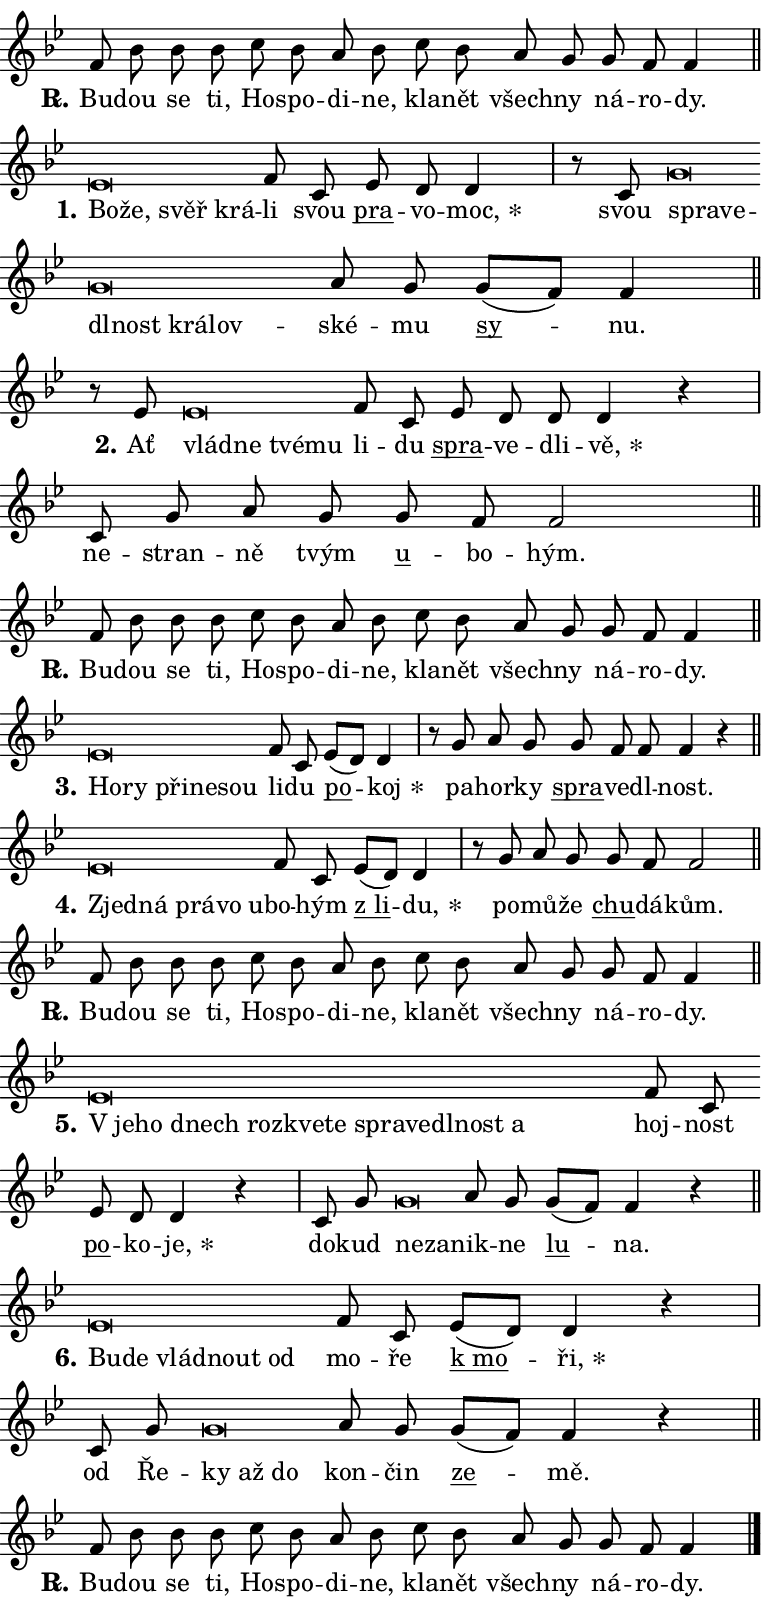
\version "2.24.0"
\header { tagline = "" }
\paper {
  indent = 0\cm
  top-margin = 0\cm
  right-margin = 0.13\cm % to fit lyric hyphens
  bottom-margin = 0\cm
  left-margin = 0\cm
  paper-width = 13\cm
  page-breaking = #ly:one-page-breaking
  system-system-spacing.basic-distance = #11
  score-system-spacing.basic-distance = #11
  ragged-last = ##f
}


%% Author: Thomas Morley
%% https://lists.gnu.org/archive/html/lilypond-user/2020-05/msg00002.html
#(define (line-position grob)
"Returns position of @var[grob} in current system:
   @code{'start}, if at first time-step
   @code{'end}, if at last time-step
   @code{'middle} otherwise
"
  (let* ((col (ly:item-get-column grob))
         (ln (ly:grob-object col 'left-neighbor))
         (rn (ly:grob-object col 'right-neighbor))
         (col-to-check-left (if (ly:grob? ln) ln col))
         (col-to-check-right (if (ly:grob? rn) rn col))
         (break-dir-left
           (and
             (ly:grob-property col-to-check-left 'non-musical #f)
             (ly:item-break-dir col-to-check-left)))
         (break-dir-right
           (and
             (ly:grob-property col-to-check-right 'non-musical #f)
             (ly:item-break-dir col-to-check-right))))
        (cond ((eqv? 1 break-dir-left) 'start)
              ((eqv? -1 break-dir-right) 'end)
              (else 'middle))))

#(define (tranparent-at-line-position vctor)
  (lambda (grob)
  "Relying on @code{line-position} select the relevant enry from @var{vctor}.
Used to determine transparency,"
    (case (line-position grob)
      ((end) (not (vector-ref vctor 0)))
      ((middle) (not (vector-ref vctor 1)))
      ((start) (not (vector-ref vctor 2))))))

noteHeadBreakVisibility =
#(define-music-function (break-visibility)(vector?)
"Makes @code{NoteHead}s transparent relying on @var{break-visibility}"
#{
  \override NoteHead.transparent =
    #(tranparent-at-line-position break-visibility)
#})

#(define delete-ledgers-for-transparent-note-heads
  (lambda (grob)
    "Reads whether a @code{NoteHead} is transparent.
If so this @code{NoteHead} is removed from @code{'note-heads} from
@var{grob}, which is supposed to be @code{LedgerLineSpanner}.
As a result ledgers are not printed for this @code{NoteHead}"
    (let* ((nhds-array (ly:grob-object grob 'note-heads))
           (nhds-list
             (if (ly:grob-array? nhds-array)
                 (ly:grob-array->list nhds-array)
                 '()))
           ;; Relies on the transparent-property being done before
           ;; Staff.LedgerLineSpanner.after-line-breaking is executed.
           ;; This is fragile ...
           (to-keep
             (remove
               (lambda (nhd)
                 (ly:grob-property nhd 'transparent #f))
               nhds-list)))
      ;; TODO find a better method to iterate over grob-arrays, similiar
      ;; to filter/remove etc for lists
      ;; For now rebuilt from scratch
      (set! (ly:grob-object grob 'note-heads)  '())
      (for-each
        (lambda (nhd)
          (ly:pointer-group-interface::add-grob grob 'note-heads nhd))
        to-keep))))

squashNotes = {
  \override NoteHead.X-extent = #'(-0.2 . 0.2)
  \override NoteHead.Y-extent = #'(-0.75 . 0)
  \override NoteHead.stencil =
    #(lambda (grob)
       (let ((pos (ly:grob-property grob 'staff-position)))
         (begin
           (if (< pos -7) (display "ERROR: Lower brevis then expected\n") (display ""))
           (if (<= pos -6) ly:text-interface::print ly:note-head::print))))
}
unSquashNotes = {
  \revert NoteHead.X-extent
  \revert NoteHead.Y-extent
  \revert NoteHead.stencil
}

hideNotes = \noteHeadBreakVisibility #begin-of-line-visible
unHideNotes = \noteHeadBreakVisibility #all-visible

% work-around for resetting accidentals
% https://lilypond.org/doc/v2.23/Documentation/notation/displaying-rhythms#unmetered-music
cadenzaMeasure = {
  \cadenzaOff
  \partial 1024 s1024
  \cadenzaOn
}

#(define-markup-command (accent layout props text) (markup?)
  "Underline accented syllable"
  (interpret-markup layout props
    #{\markup \override #'(offset . 4.3) \underline { #text }#}))

responsum = \markup \concat {
  "R" \hspace #-1.05 \path #0.1 #'((moveto 0 0.07) (lineto 0.9 0.8)) \hspace #0.05 "."
}

spaceSize = #0.6828661417322834 % exact space size for TeX Gyre Schola

\layout {
  \context {
    \Staff
    \remove "Time_signature_engraver"
    \override LedgerLineSpanner.after-line-breaking = #delete-ledgers-for-transparent-note-heads
  }
  \context {
    \Lyrics {
      \override LyricSpace.minimum-distance = \spaceSize
      \override LyricText.font-name = #"TeX Gyre Schola"
      \override LyricText.font-size = 1
      \override StanzaNumber.font-name = #"TeX Gyre Schola Bold"
      \override StanzaNumber.font-size = 1
    }
  }
  \context {
    \Score 
    \override NoteHead.text =
      #(lambda (grob) 
        (let ((pos (ly:grob-property grob 'staff-position)))
          #{\markup {
            \combine
              \halign #-0.55 \raise #(if (= pos -6) 0 0.5) \override #'(thickness . 2) \draw-line #'(3.2 . 0)
              \musicglyph "noteheads.sM1"
          }#}))
  }
}

% magnetic-lyrics.ily
%
%   written by
%     Jean Abou Samra <jean@abou-samra.fr>
%     Werner Lemberg <wl@gnu.org>
%
%   adapted by
%     Jiri Hon <jiri.hon@gmail.com>
%
% Version 2022-Apr-15

% https://www.mail-archive.com/lilypond-user@gnu.org/msg149350.html

#(define (Left_hyphen_pointer_engraver context)
   "Collect syllable-hyphen-syllable occurrences in lyrics and store
them in properties.  This engraver only looks to the left.  For
example, if the lyrics input is @code{foo -- bar}, it does the
following.

@itemize @bullet
@item
Set the @code{text} property of the @code{LyricHyphen} grob between
@q{foo} and @q{bar} to @code{foo}.

@item
Set the @code{left-hyphen} property of the @code{LyricText} grob with
text @q{foo} to the @code{LyricHyphen} grob between @q{foo} and
@q{bar}.
@end itemize

Use this auxiliary engraver in combination with the
@code{lyric-@/text::@/apply-@/magnetic-@/offset!} hook."
   (let ((hyphen #f)
         (text #f))
     (make-engraver
      (acknowledgers
       ((lyric-syllable-interface engraver grob source-engraver)
        (set! text grob)))
      (end-acknowledgers
       ((lyric-hyphen-interface engraver grob source-engraver)
        ;(when (not (grob::has-interface grob 'lyric-space-interface))
          (set! hyphen grob)));)
      ((stop-translation-timestep engraver)
       (when (and text hyphen)
         (ly:grob-set-object! text 'left-hyphen hyphen))
       (set! text #f)
       (set! hyphen #f)))))

#(define (lyric-text::apply-magnetic-offset! grob)
   "If the space between two syllables is less than the value in
property @code{LyricText@/.details@/.squash-threshold}, move the right
syllable to the left so that it gets concatenated with the left
syllable.

Use this function as a hook for
@code{LyricText@/.after-@/line-@/breaking} if the
@code{Left_@/hyphen_@/pointer_@/engraver} is active."
   (let ((hyphen (ly:grob-object grob 'left-hyphen #f)))
     (when hyphen
       (let ((left-text (ly:spanner-bound hyphen LEFT)))
         (when (grob::has-interface left-text 'lyric-syllable-interface)
           (let* ((common (ly:grob-common-refpoint grob left-text X))
                  (this-x-ext (ly:grob-extent grob common X))
                  (left-x-ext
                   (begin
                     ;; Trigger magnetism for left-text.
                     (ly:grob-property left-text 'after-line-breaking)
                     (ly:grob-extent left-text common X)))
                  ;; `delta` is the gap width between two syllables.
                  (delta (- (interval-start this-x-ext)
                            (interval-end left-x-ext)))
                  (details (ly:grob-property grob 'details))
                  (threshold (assoc-get 'squash-threshold details 0.2)))
             (when (< delta threshold)
               (let* (;; We have to manipulate the input text so that
                      ;; ligatures crossing syllable boundaries are not
                      ;; disabled.  For languages based on the Latin
                      ;; script this is essentially a beautification.
                      ;; However, for non-Western scripts it can be a
                      ;; necessity.
                      (lt (ly:grob-property left-text 'text))
                      (rt (ly:grob-property grob 'text))
                      (is-space (grob::has-interface hyphen 'lyric-space-interface))
                      (space (if is-space " " ""))
                      (extra-delta (if is-space spaceSize 0))
                      ;; Append new syllable.
                      (ltrt-space (if (and (string? lt) (string? rt))
                                (string-append lt space rt)
                                (make-concat-markup (list lt space rt))))
                      ;; Right-align `ltrt` to the right side.
                      (ltrt-space-markup (grob-interpret-markup
                               grob
                               (make-translate-markup
                                (cons (interval-length this-x-ext) 0)
                                (make-right-align-markup ltrt-space)))))
                 (begin
                   ;; Don't print `left-text`.
                   (ly:grob-set-property! left-text 'stencil #f)
                   ;; Set text and stencil (which holds all collected
                   ;; syllables so far) and shift it to the left.
                   (ly:grob-set-property! grob 'text ltrt-space)
                   (ly:grob-set-property! grob 'stencil ltrt-space-markup)
                   (ly:grob-translate-axis! grob (- (- delta extra-delta)) X))))))))))


#(define (lyric-hyphen::displace-bounds-first grob)
   ;; Make very sure this callback isn't triggered too early.
   (let ((left (ly:spanner-bound grob LEFT))
         (right (ly:spanner-bound grob RIGHT)))
     (ly:grob-property left 'after-line-breaking)
     (ly:grob-property right 'after-line-breaking)
     (ly:lyric-hyphen::print grob)))

squashThreshold = #0.4

\layout {
  \context {
    \Lyrics
    \consists #Left_hyphen_pointer_engraver
    \override LyricText.after-line-breaking =
      #lyric-text::apply-magnetic-offset!
    \override LyricHyphen.stencil = #lyric-hyphen::displace-bounds-first
    \override LyricText.details.squash-threshold = \squashThreshold
    \override LyricHyphen.minimum-distance = 0
    \override LyricHyphen.minimum-length = \squashThreshold
  }
}

squashText = \override LyricText.details.squash-threshold = 9999
unSquashText = \override LyricText.details.squash-threshold = \squashThreshold

leftText = \override LyricText.self-alignment-X = #LEFT
unLeftText = \revert LyricText.self-alignment-X

starOffset = #(lambda (grob) 
                (let ((x_offset (ly:self-alignment-interface::aligned-on-x-parent grob)))
                  (if (= x_offset 0) 0 (+ x_offset 1.2))))

star = #(define-music-function (syllable)(string?)
"Append star separator at the end of a syllable"
#{
  \once \override LyricText.X-offset = #starOffset
  \lyricmode { \markup {
    #syllable
    \override #'((font-name . "TeX Gyre Schola Bold")) \hspace #0.2 \lower #0.65 \larger "*"
  } }
#})

starAccent = #(define-music-function (syllable)(string?)
"Append star separator at the end of a syllable and make accent"
#{
  \once \override LyricText.X-offset = #starOffset
  \lyricmode { \markup {
    \accent #syllable
    \override #'((font-name . "TeX Gyre Schola Bold")) \hspace #0.2 \lower #0.65 \larger "*"
  } }
#})

breath = #(define-music-function (syllable)(string?)
"Append breathing indicator at the end of a syllable"
#{
  \lyricmode { \markup { #syllable "+" } }
#})

optionalBreath = #(define-music-function (syllable)(string?)
"Append optional breathing indicator at the end of a syllable"
#{
  \lyricmode { \markup { #syllable "(+)" } }
#})


\score {
    <<
        \new Voice = "melody" { \cadenzaOn \key bes \major \relative { f'8 bes bes bes \bar "" c bes a bes \bar "" c bes a g \bar "" g f f4 \cadenzaMeasure \bar "||" \break } }
        \new Lyrics \lyricsto "melody" { \lyricmode { \set stanza = \responsum
Bu -- dou se ti, Ho -- spo -- di -- ne, kla -- nět všech -- ny ná -- ro -- dy. } }
    >>
    \layout {}
}

\score {
    <<
        \new Voice = "melody" { \cadenzaOn \key bes \major \relative { \squashNotes es'\breve*1/16 \hideNotes \breve*1/16 \bar "" \breve*1/16 \breve*1/16 \bar "" \unHideNotes \unSquashNotes f8 c \bar "" es d d4 \cadenzaMeasure \bar "|" r8 c \squashNotes g'\breve*1/16 \hideNotes \breve*1/16 \bar "" \breve*1/16 \bar "" \breve*1/16 \bar "" \breve*1/16 \breve*1/16 \bar "" \unHideNotes \unSquashNotes a8 g \bar "" g[( f)] f4 \cadenzaMeasure \bar "||" \break } }
        \new Lyrics \lyricsto "melody" { \lyricmode { \set stanza = "1."
\leftText Bo -- \squashText že, svěř krá -- \unLeftText \unSquashText li svou \markup \accent pra -- vo -- \star moc, svou \leftText spra -- \squashText ve -- dl -- nost krá -- lov -- \unLeftText \unSquashText ské -- mu \markup \accent sy -- nu. } }
    >>
    \layout {}
}

\score {
    <<
        \new Voice = "melody" { \cadenzaOn \key bes \major \relative { r8 es'8 \squashNotes es\breve*1/16 \hideNotes \breve*1/16 \bar "" \breve*1/16 \breve*1/16 \bar "" \unHideNotes \unSquashNotes f8 c \bar "" es d d d4 r \cadenzaMeasure \bar "|" c8 g' a g \bar "" g f f2 \cadenzaMeasure \bar "||" \break } }
        \new Lyrics \lyricsto "melody" { \lyricmode { \set stanza = "2."
Ať \leftText vlád -- \squashText ne tvé -- mu \unLeftText \unSquashText li -- du \markup \accent spra -- ve -- dli -- \star vě, ne -- stran -- ně tvým \markup \accent u -- bo -- hým. } }
    >>
    \layout {}
}

\score {
    <<
        \new Voice = "melody" { \cadenzaOn \key bes \major \relative { f'8 bes bes bes \bar "" c bes a bes \bar "" c bes a g \bar "" g f f4 \cadenzaMeasure \bar "||" \break } }
        \new Lyrics \lyricsto "melody" { \lyricmode { \set stanza = \responsum
Bu -- dou se ti, Ho -- spo -- di -- ne, kla -- nět všech -- ny ná -- ro -- dy. } }
    >>
    \layout {}
}

\score {
    <<
        \new Voice = "melody" { \cadenzaOn \key bes \major \relative { \squashNotes es'\breve*1/16 \hideNotes \breve*1/16 \bar "" \breve*1/16 \bar "" \breve*1/16 \breve*1/16 \bar "" \unHideNotes \unSquashNotes f8 c \bar "" es[( d)] d4 \cadenzaMeasure \bar "|" r8 g a g \bar "" g f f f4 r \cadenzaMeasure \bar "||" \break } }
        \new Lyrics \lyricsto "melody" { \lyricmode { \set stanza = "3."
\leftText Ho -- \squashText ry při -- ne -- sou \unLeftText \unSquashText li -- du \markup \accent po -- \star koj pa -- hor -- ky \markup \accent spra -- ve -- dl -- nost. } }
    >>
    \layout {}
}

\score {
    <<
        \new Voice = "melody" { \cadenzaOn \key bes \major \relative { \squashNotes es'\breve*1/16 \hideNotes \breve*1/16 \bar "" \breve*1/16 \bar "" \breve*1/16 \breve*1/16 \bar "" \unHideNotes \unSquashNotes f8 c \bar "" es[( d)] d4 \cadenzaMeasure \bar "|" r8 g a g \bar "" g f f2 \cadenzaMeasure \bar "||" \break } }
        \new Lyrics \lyricsto "melody" { \lyricmode { \set stanza = "4."
\leftText Zjed -- \squashText ná prá -- vo u -- \unLeftText \unSquashText bo -- hým \markup \accent "z li" -- \star du, po -- mů -- že \markup \accent chu -- dá -- kům. } }
    >>
    \layout {}
}

\score {
    <<
        \new Voice = "melody" { \cadenzaOn \key bes \major \relative { f'8 bes bes bes \bar "" c bes a bes \bar "" c bes a g \bar "" g f f4 \cadenzaMeasure \bar "||" \break } }
        \new Lyrics \lyricsto "melody" { \lyricmode { \set stanza = \responsum
Bu -- dou se ti, Ho -- spo -- di -- ne, kla -- nět všech -- ny ná -- ro -- dy. } }
    >>
    \layout {}
}

\score {
    <<
        \new Voice = "melody" { \cadenzaOn \key bes \major \relative { \squashNotes es'\breve*1/16 \hideNotes \breve*1/16 \bar "" \breve*1/16 \bar "" \breve*1/16 \bar "" \breve*1/16 \bar "" \breve*1/16 \bar "" \breve*1/16 \bar "" \breve*1/16 \bar "" \breve*1/16 \bar "" \breve*1/16 \breve*1/16 \bar "" \unHideNotes \unSquashNotes f8 c \bar "" es d d4 r \cadenzaMeasure \bar "|" c8 g' \bar "" \squashNotes g\breve*1/16 \hideNotes \breve*1/16 \bar "" \unHideNotes \unSquashNotes a8 g \bar "" g[( f)] f4 r \cadenzaMeasure \bar "||" \break } }
        \new Lyrics \lyricsto "melody" { \lyricmode { \set stanza = "5."
\leftText "V je" -- \squashText ho dnech roz -- kve -- te spra -- ve -- dl -- nost a \unLeftText \unSquashText hoj -- nost \markup \accent po -- ko -- \star je, do -- kud \leftText ne -- \squashText za -- \unLeftText \unSquashText nik -- ne \markup \accent lu -- na. } }
    >>
    \layout {}
}

\score {
    <<
        \new Voice = "melody" { \cadenzaOn \key bes \major \relative { \squashNotes es'\breve*1/16 \hideNotes \breve*1/16 \bar "" \breve*1/16 \bar "" \breve*1/16 \breve*1/16 \bar "" \unHideNotes \unSquashNotes f8 c \bar "" es[( d)] d4 r \cadenzaMeasure \bar "|" c8 g' \bar "" \squashNotes g\breve*1/16 \hideNotes \breve*1/16 \breve*1/16 \bar "" \unHideNotes \unSquashNotes a8 g \bar "" g[( f)] f4 r \cadenzaMeasure \bar "||" \break } }
        \new Lyrics \lyricsto "melody" { \lyricmode { \set stanza = "6."
\leftText Bu -- \squashText de vlád -- nout od \unLeftText \unSquashText mo -- ře \markup \accent "k mo" -- \star ři, od Ře -- \leftText ky \squashText až do \unLeftText \unSquashText kon -- čin \markup \accent ze -- mě. } }
    >>
    \layout {}
}

\score {
    <<
        \new Voice = "melody" { \cadenzaOn \key bes \major \relative { f'8 bes bes bes \bar "" c bes a bes \bar "" c bes a g \bar "" g f f4 \cadenzaMeasure \bar "||" \break } \bar "|." }
        \new Lyrics \lyricsto "melody" { \lyricmode { \set stanza = \responsum
Bu -- dou se ti, Ho -- spo -- di -- ne, kla -- nět všech -- ny ná -- ro -- dy. } }
    >>
    \layout {}
}
